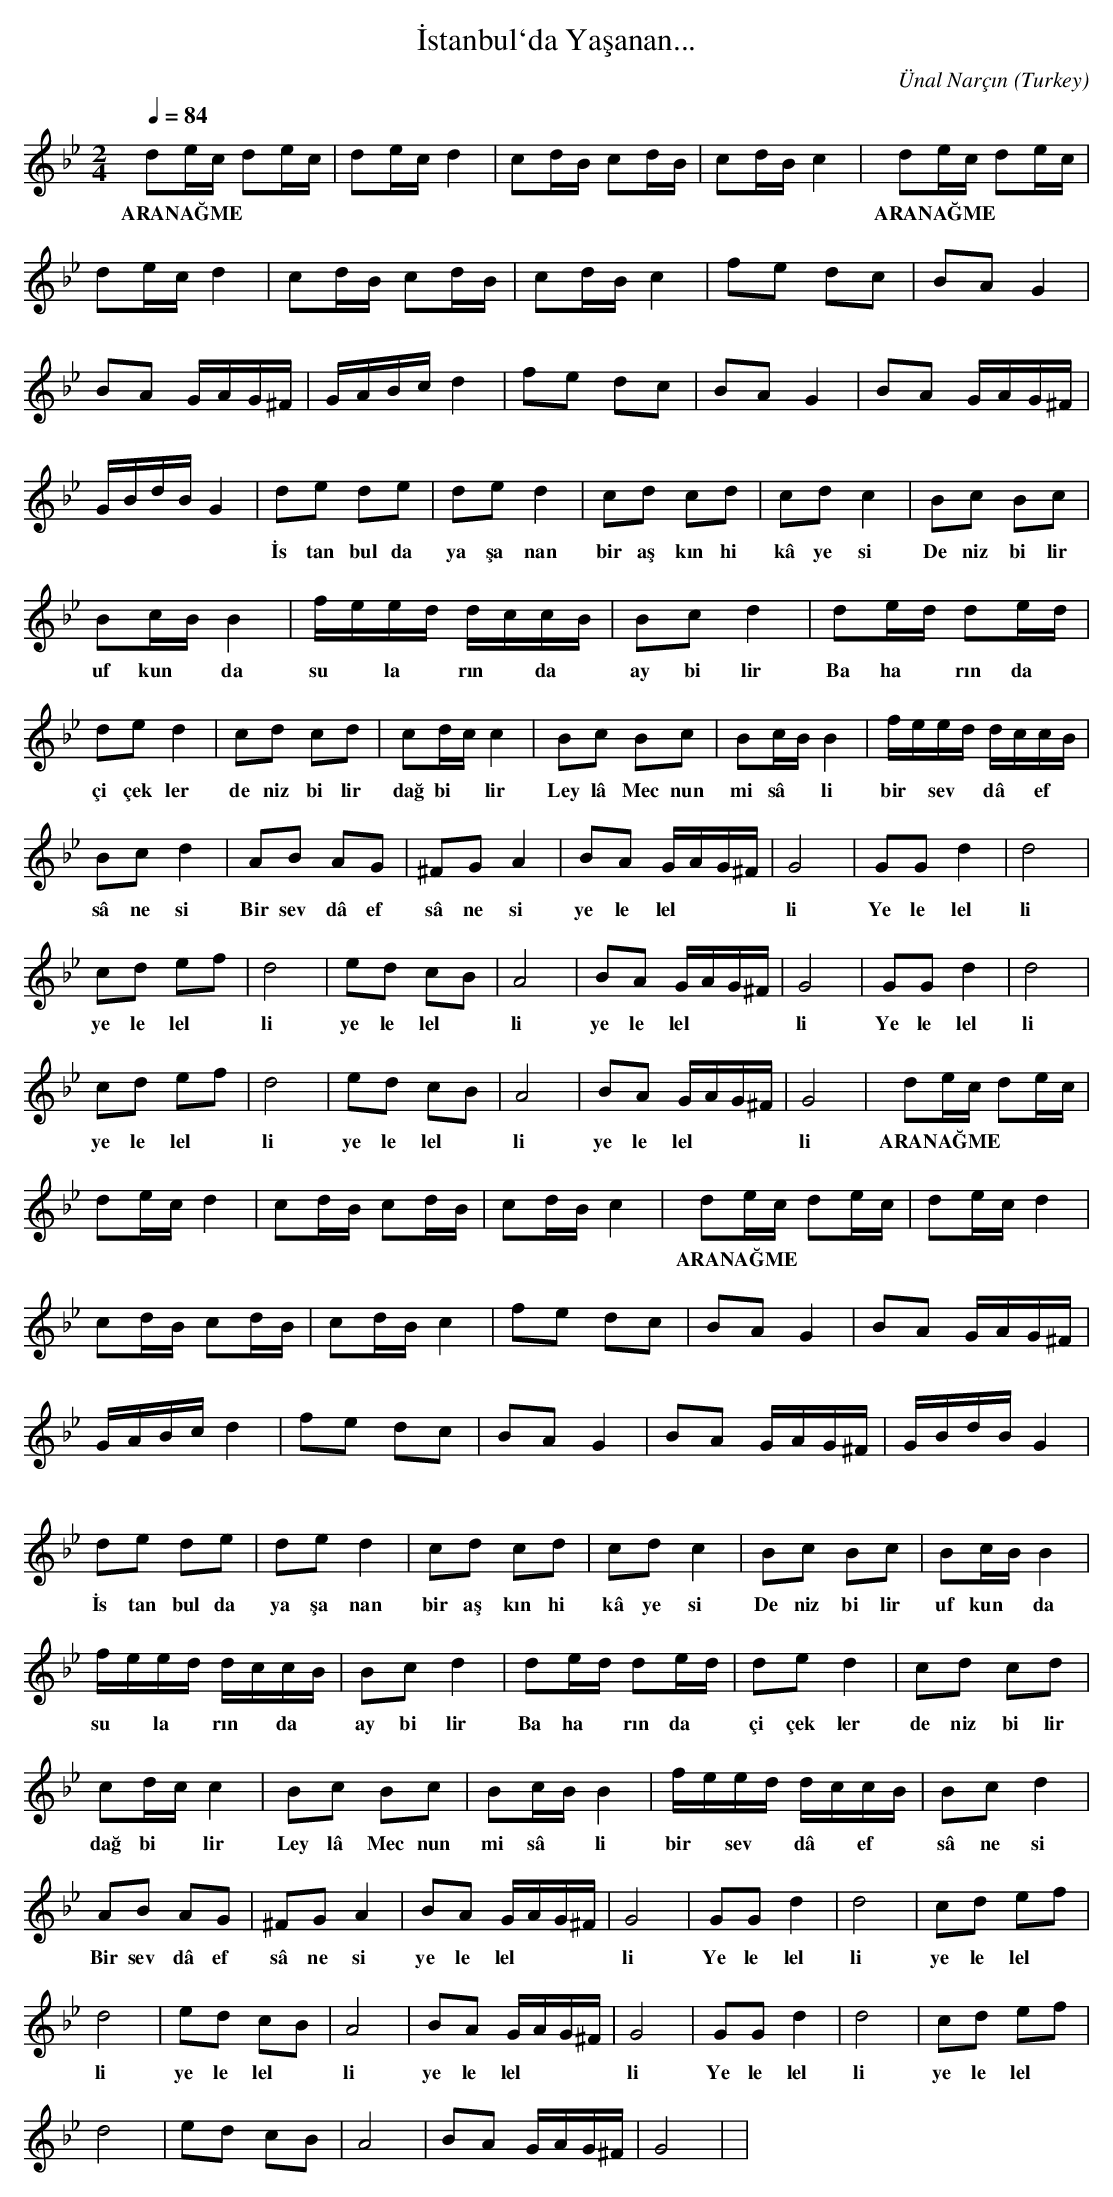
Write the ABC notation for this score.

X:1
T: İstanbul`da Yaşanan...
C: Ünal Narçın
O: Turkey
M: 2/4
L: 1/16
K: C _B _e
Q: 1/4=84
d2ec d2ec  | d2ec d4  | c2dB c2dB  | c2dB c4  | \
w:  ARANAĞME  |   |   |   |
d2ec d2ec  |
w:  ARANAĞME  |
d2ec d4  | c2dB c2dB  | c2dB c4  | f2e2 d2c2  | \
w:   |   |   |   |
B2A2 G4  |
w:   |
B2A2 GAG^F  | GABc d4  | f2e2 d2c2  | B2A2 G4  | \
w:   |   |   |   |
B2A2 GAG^F  |
w:   |
GBdB G4  | d2e2 d2e2  | d2e2 d4  | c2d2 c2d2  | \
w:   |  İs tan bul da   |  ya şa nan   |  bir  aş kın  hi  |
c2d2 c4  | B2c2 B2c2  |
w:  kâ ye si    |  De niz  bi lir   |
B2cB B4  | feed dccB  | B2c2 d4  | d2ed d2ed  |
w:  uf kun *  da   |  su *  la *  rın *  da   |  ay  bi lir    |  Ba ha *  rın da   |
d2e2 d4  | c2d2 c2d2  | c2dc c4  | B2c2 B2c2  | \
w:  çi çek ler   |  de niz  bi lir   |  dağ  bi *  lir    |  Ley lâ  Mec nun   |
B2cB B4  | feed dccB  |
w:  mi sâ *  li   |  bir  *  sev *  dâ  *  ef  |
B2c2 d4  | A2B2 A2G2  | ^F2G2 A4  | B2A2 GAG^F  | G8  | \
w:  sâ ne si    |  Bir  sev dâ  ef  |  sâ ne si   |  ye  le  lel   |  li    |
G2G2 d4  | d8  |
w:  Ye  le  lel   |  li   |
c2d2 e2f2  | d8  | e2d2 c2B2  | A8  | B2A2 GAG^F  | G8  | \
w:  ye  le  lel   |  li   |  ye  le  lel   |  li   |  ye  le  lel   |  li    |
G2G2 d4  | d8  |
w:  Ye  le  lel   |  li   |
c2d2 e2f2  | d8  | e2d2 c2B2  | A8  | B2A2 GAG^F  | G8  | \
w:  ye  le  lel   |  li   |  ye  le  lel   |  li   |  ye  le  lel   |  li    |
d2ec d2ec  |
w:  ARANAĞME  |
d2ec d4  | c2dB c2dB  | c2dB c4  | d2ec d2ec  | \
w:   |   |   |  ARANAĞME  |
d2ec d4  |
w:   |
c2dB c2dB  | c2dB c4  | f2e2 d2c2  | B2A2 G4  | \
w:   |   |   |   |
B2A2 GAG^F  |
w:   |
GABc d4  | f2e2 d2c2  | B2A2 G4  | B2A2 GAG^F  | \
w:   |   |   |   |
GBdB G4  |
w:   |
d2e2 d2e2  | d2e2 d4  | c2d2 c2d2  | c2d2 c4  | \
w:  İs tan bul da   |  ya şa nan   |  bir  aş kın  hi  |  kâ ye si    |
B2c2 B2c2  | B2cB B4  |
w:  De niz  bi lir   |  uf kun *  da   |
feed dccB  | B2c2 d4  | d2ed d2ed  | d2e2 d4  | \
w:  su *  la *  rın *  da   |  ay  bi lir    |  Ba ha *  rın da   |  çi çek ler   |
c2d2 c2d2  |
w:  de niz  bi lir   |
c2dc c4  | B2c2 B2c2  | B2cB B4  | feed dccB  | \
w:  dağ  bi *  lir    |  Ley lâ  Mec nun   |  mi sâ *  li   |  bir  *  sev *  dâ  *  ef  |
B2c2 d4  |
w:  sâ ne si    |
A2B2 A2G2  | ^F2G2 A4  | B2A2 GAG^F  | G8  | \
w:  Bir  sev dâ  ef  |  sâ ne si   |  ye  le  lel   |  li    |
G2G2 d4  | d8  | c2d2 e2f2  |
w:  Ye  le  lel   |  li   |  ye  le  lel   |
d8  | e2d2 c2B2  | A8  | B2A2 GAG^F  | G8  | G2G2 d4  | d8  | \
w:  li   |  ye  le  lel   |  li   |  ye  le  lel   |  li    |  Ye  le  lel   |  li   |
c2d2 e2f2  |
w:  ye  le  lel   |
d8  | e2d2 c2B2  | A8  | B2A2 GAG^F  | G8  | |
